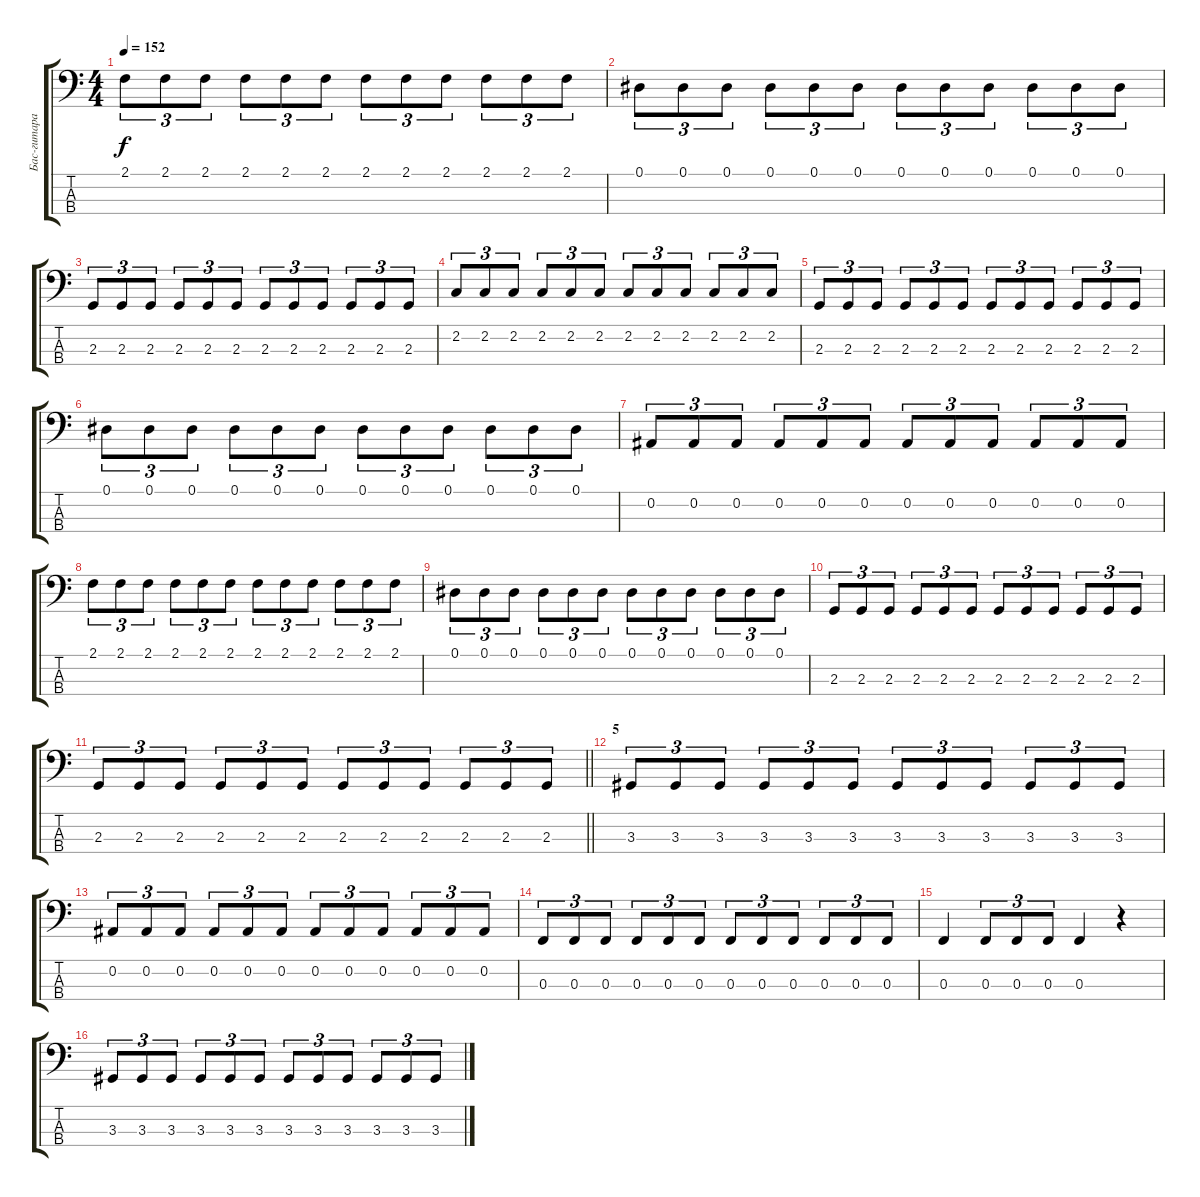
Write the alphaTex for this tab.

\track ("Бас-гитара" "Бас-гитара") {instrument electricbasspick}
\staff {score tabs}
\tuning (Eb2 Bb1 F1 Bb0) {hide}
\ts (4 4)
\tempo 152
\clef f4
\ks c
2.1.8{tu (3 2) dy f} 2.1.8{tu (3 2)} 2.1.8{tu (3 2)} 2.1.8{tu (3 2)} 2.1.8{tu (3 2)} 2.1.8{tu (3 2)} 2.1.8{tu (3 2)} 2.1.8{tu (3 2)} 2.1.8{tu (3 2)} 2.1.8{tu (3 2)} 2.1.8{tu (3 2)} 2.1.8{tu (3 2)} |
0.1.8{tu (3 2)} 0.1.8{tu (3 2)} 0.1.8{tu (3 2)} 0.1.8{tu (3 2)} 0.1.8{tu (3 2)} 0.1.8{tu (3 2)} 0.1.8{tu (3 2)} 0.1.8{tu (3 2)} 0.1.8{tu (3 2)} 0.1.8{tu (3 2)} 0.1.8{tu (3 2)} 0.1.8{tu (3 2)} |
2.3.8{tu (3 2)} 2.3.8{tu (3 2)} 2.3.8{tu (3 2)} 2.3.8{tu (3 2)} 2.3.8{tu (3 2)} 2.3.8{tu (3 2)} 2.3.8{tu (3 2)} 2.3.8{tu (3 2)} 2.3.8{tu (3 2)} 2.3.8{tu (3 2)} 2.3.8{tu (3 2)} 2.3.8{tu (3 2)} |
2.2.8{tu (3 2)} 2.2.8{tu (3 2)} 2.2.8{tu (3 2)} 2.2.8{tu (3 2)} 2.2.8{tu (3 2)} 2.2.8{tu (3 2)} 2.2.8{tu (3 2)} 2.2.8{tu (3 2)} 2.2.8{tu (3 2)} 2.2.8{tu (3 2)} 2.2.8{tu (3 2)} 2.2.8{tu (3 2)} |
2.3.8{tu (3 2)} 2.3.8{tu (3 2)} 2.3.8{tu (3 2)} 2.3.8{tu (3 2)} 2.3.8{tu (3 2)} 2.3.8{tu (3 2)} 2.3.8{tu (3 2)} 2.3.8{tu (3 2)} 2.3.8{tu (3 2)} 2.3.8{tu (3 2)} 2.3.8{tu (3 2)} 2.3.8{tu (3 2)} |
0.1.8{tu (3 2)} 0.1.8{tu (3 2)} 0.1.8{tu (3 2)} 0.1.8{tu (3 2)} 0.1.8{tu (3 2)} 0.1.8{tu (3 2)} 0.1.8{tu (3 2)} 0.1.8{tu (3 2)} 0.1.8{tu (3 2)} 0.1.8{tu (3 2)} 0.1.8{tu (3 2)} 0.1.8{tu (3 2)} |
0.2.8{tu (3 2)} 0.2.8{tu (3 2)} 0.2.8{tu (3 2)} 0.2.8{tu (3 2)} 0.2.8{tu (3 2)} 0.2.8{tu (3 2)} 0.2.8{tu (3 2)} 0.2.8{tu (3 2)} 0.2.8{tu (3 2)} 0.2.8{tu (3 2)} 0.2.8{tu (3 2)} 0.2.8{tu (3 2)} |
2.1.8{tu (3 2)} 2.1.8{tu (3 2)} 2.1.8{tu (3 2)} 2.1.8{tu (3 2)} 2.1.8{tu (3 2)} 2.1.8{tu (3 2)} 2.1.8{tu (3 2)} 2.1.8{tu (3 2)} 2.1.8{tu (3 2)} 2.1.8{tu (3 2)} 2.1.8{tu (3 2)} 2.1.8{tu (3 2)} |
0.1.8{tu (3 2)} 0.1.8{tu (3 2)} 0.1.8{tu (3 2)} 0.1.8{tu (3 2)} 0.1.8{tu (3 2)} 0.1.8{tu (3 2)} 0.1.8{tu (3 2)} 0.1.8{tu (3 2)} 0.1.8{tu (3 2)} 0.1.8{tu (3 2)} 0.1.8{tu (3 2)} 0.1.8{tu (3 2)} |
2.3.8{tu (3 2)} 2.3.8{tu (3 2)} 2.3.8{tu (3 2)} 2.3.8{tu (3 2)} 2.3.8{tu (3 2)} 2.3.8{tu (3 2)} 2.3.8{tu (3 2)} 2.3.8{tu (3 2)} 2.3.8{tu (3 2)} 2.3.8{tu (3 2)} 2.3.8{tu (3 2)} 2.3.8{tu (3 2)} |
\barLineRight lightlight
2.3.8{tu (3 2)} 2.3.8{tu (3 2)} 2.3.8{tu (3 2)} 2.3.8{tu (3 2)} 2.3.8{tu (3 2)} 2.3.8{tu (3 2)} 2.3.8{tu (3 2)} 2.3.8{tu (3 2)} 2.3.8{tu (3 2)} 2.3.8{tu (3 2)} 2.3.8{tu (3 2)} 2.3.8{tu (3 2)} |
\section ("" "5")
3.3.8{tu (3 2)} 3.3.8{tu (3 2)} 3.3.8{tu (3 2)} 3.3.8{tu (3 2)} 3.3.8{tu (3 2)} 3.3.8{tu (3 2)} 3.3.8{tu (3 2)} 3.3.8{tu (3 2)} 3.3.8{tu (3 2)} 3.3.8{tu (3 2)} 3.3.8{tu (3 2)} 3.3.8{tu (3 2)} |
0.2.8{tu (3 2)} 0.2.8{tu (3 2)} 0.2.8{tu (3 2)} 0.2.8{tu (3 2)} 0.2.8{tu (3 2)} 0.2.8{tu (3 2)} 0.2.8{tu (3 2)} 0.2.8{tu (3 2)} 0.2.8{tu (3 2)} 0.2.8{tu (3 2)} 0.2.8{tu (3 2)} 0.2.8{tu (3 2)} |
0.3.8{tu (3 2)} 0.3.8{tu (3 2)} 0.3.8{tu (3 2)} 0.3.8{tu (3 2)} 0.3.8{tu (3 2)} 0.3.8{tu (3 2)} 0.3.8{tu (3 2)} 0.3.8{tu (3 2)} 0.3.8{tu (3 2)} 0.3.8{tu (3 2)} 0.3.8{tu (3 2)} 0.3.8{tu (3 2)} |
0.3.4 0.3.8{tu (3 2)} 0.3.8{tu (3 2)} 0.3.8{tu (3 2)} 0.3.4 r.4 |
3.3.8{tu (3 2)} 3.3.8{tu (3 2)} 3.3.8{tu (3 2)} 3.3.8{tu (3 2)} 3.3.8{tu (3 2)} 3.3.8{tu (3 2)} 3.3.8{tu (3 2)} 3.3.8{tu (3 2)} 3.3.8{tu (3 2)} 3.3.8{tu (3 2)} 3.3.8{tu (3 2)} 3.3.8{tu (3 2)}
